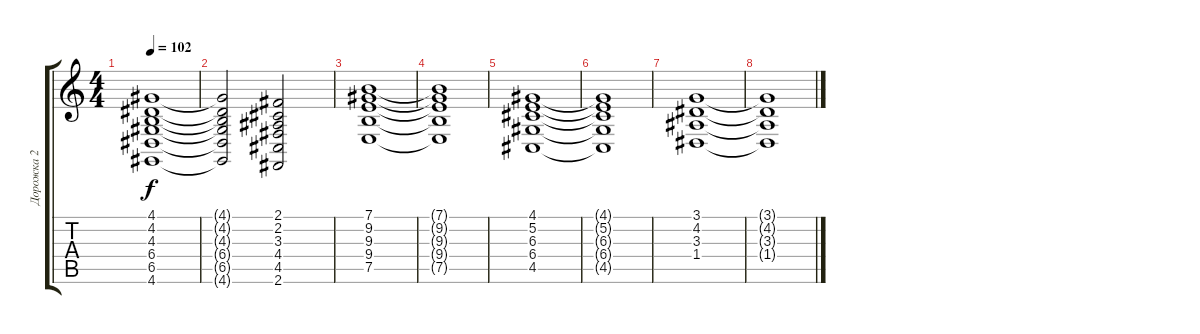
\track ("Дорожка 2" "Дорожка 2") {instrument stringensemble1}
\staff {score tabs}
\tuning (E4 B3 G3 D3 A2 E2) {hide}
\ts (4 4)
\tempo 102
\clef g2
\ks c
(4.1 4.2 4.3 6.4 6.5 4.6).1{dy f} |
(4.1{t} 4.2{t} 4.3{t} 6.4{t} 6.5{t} 4.6{t}).2 (2.1 2.2 3.3 4.4 4.5 2.6).2 |
(7.1 9.2 9.3 9.4 7.5).1 |
(7.1{t} 9.2{t} 9.3{t} 9.4{t} 7.5{t}).1 |
(4.1 5.2 6.3 6.4 4.5).1 |
(4.1{t} 5.2{t} 6.3{t} 6.4{t} 4.5{t}).1 |
(3.1 4.2 3.3 1.4).1 |
(3.1{t} 4.2{t} 3.3{t} 1.4{t}).1
